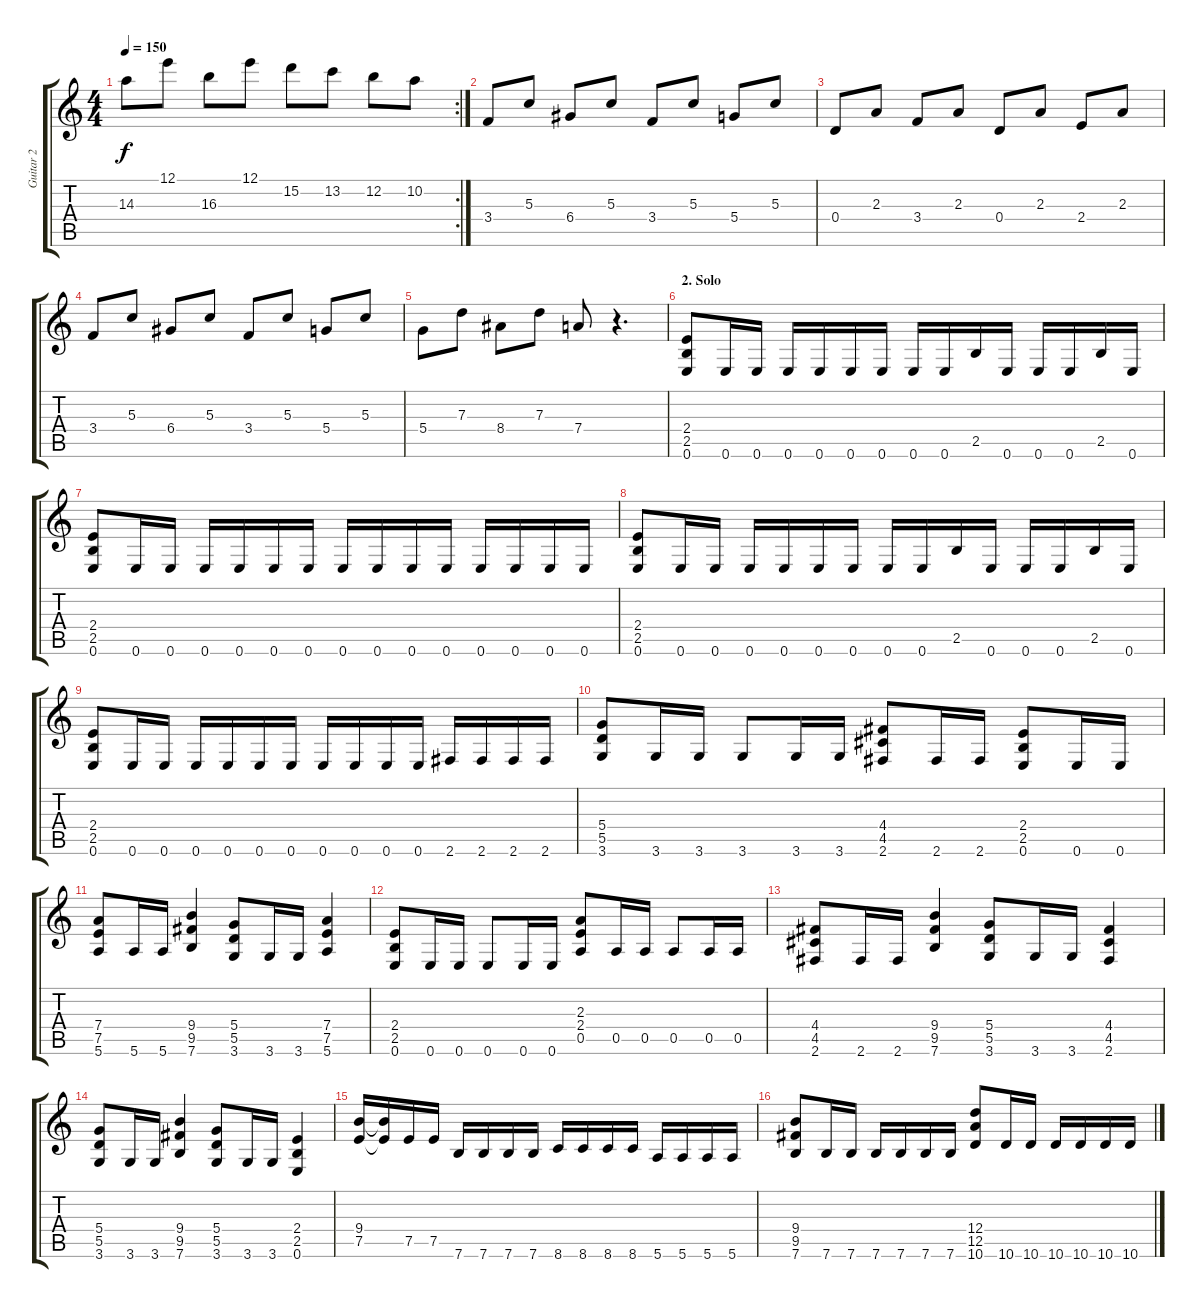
\track ("Guitar 2" "Guitar 2") {instrument distortionguitar}
\staff {score tabs}
\tuning (E4 B3 G3 D3 A2 E2) {hide}
\rc 2
\ts (4 4)
\tempo 150
\clef g2
\ks c
14.3.8{dy f} 12.1.8 16.3.8 12.1.8 15.2.8 13.2.8 12.2.8 10.2.8 |
3.4.8 5.3.8 6.4.8 5.3.8 3.4.8 5.3.8 5.4.8 5.3.8 |
0.4.8 2.3.8 3.4.8 2.3.8 0.4.8 2.3.8 2.4.8 2.3.8 |
3.4.8 5.3.8 6.4.8 5.3.8 3.4.8 5.3.8 5.4.8 5.3.8 |
5.4.8 7.3.8 8.4.8 7.3.8 7.4.8 r.4{d} |
\section ("" "2. Solo")
(2.4 2.5 0.6).8 0.6.16 0.6.16 0.6.16 0.6.16 0.6.16 0.6.16 0.6.16 0.6.16 2.5.16 0.6.16 0.6.16 0.6.16 2.5.16 0.6.16 |
(2.4 2.5 0.6).8 0.6.16 0.6.16 0.6.16 0.6.16 0.6.16 0.6.16 0.6.16 0.6.16 0.6.16 0.6.16 0.6.16 0.6.16 0.6.16 0.6.16 |
(2.4 2.5 0.6).8 0.6.16 0.6.16 0.6.16 0.6.16 0.6.16 0.6.16 0.6.16 0.6.16 2.5.16 0.6.16 0.6.16 0.6.16 2.5.16 0.6.16 |
(2.4 2.5 0.6).8 0.6.16 0.6.16 0.6.16 0.6.16 0.6.16 0.6.16 0.6.16 0.6.16 0.6.16 0.6.16 2.6.16 2.6.16 2.6.16 2.6.16 |
(5.4 5.5 3.6).8 3.6.16 3.6.16 3.6.8 3.6.16 3.6.16 (4.4 4.5 2.6).8 2.6.16 2.6.16 (2.4 2.5 0.6).8 0.6.16 0.6.16 |
(7.4 7.5 5.6).8 5.6.16 5.6.16 (9.4 9.5 7.6).4 (5.4 5.5 3.6).8 3.6.16 3.6.16 (7.4 7.5 5.6).4 |
(2.4 2.5 0.6).8 0.6.16 0.6.16 0.6.8 0.6.16 0.6.16 (2.3 2.4 0.5).8 0.5.16 0.5.16 0.5.8 0.5.16 0.5.16 |
(4.4 4.5 2.6).8 2.6.16 2.6.16 (9.4 9.5 7.6).4 (5.4 5.5 3.6).8 3.6.16 3.6.16 (4.4 4.5 2.6).4 |
(5.4 5.5 3.6).8 3.6.16 3.6.16 (9.4 9.5 7.6).4 (5.4 5.5 3.6).8 3.6.16 3.6.16 (2.4 2.5 0.6).4 |
(9.4 7.5).16 (9.4{t} 7.5{t}).16 7.5.16 7.5.16 7.6.16 7.6.16 7.6.16 7.6.16 8.6.16 8.6.16 8.6.16 8.6.16 5.6.16 5.6.16 5.6.16 5.6.16 |
(9.4 9.5 7.6).8 7.6.16 7.6.16 7.6.16 7.6.16 7.6.16 7.6.16 (12.4 12.5 10.6).8 10.6.16 10.6.16 10.6.16 10.6.16 10.6.16 10.6.16
